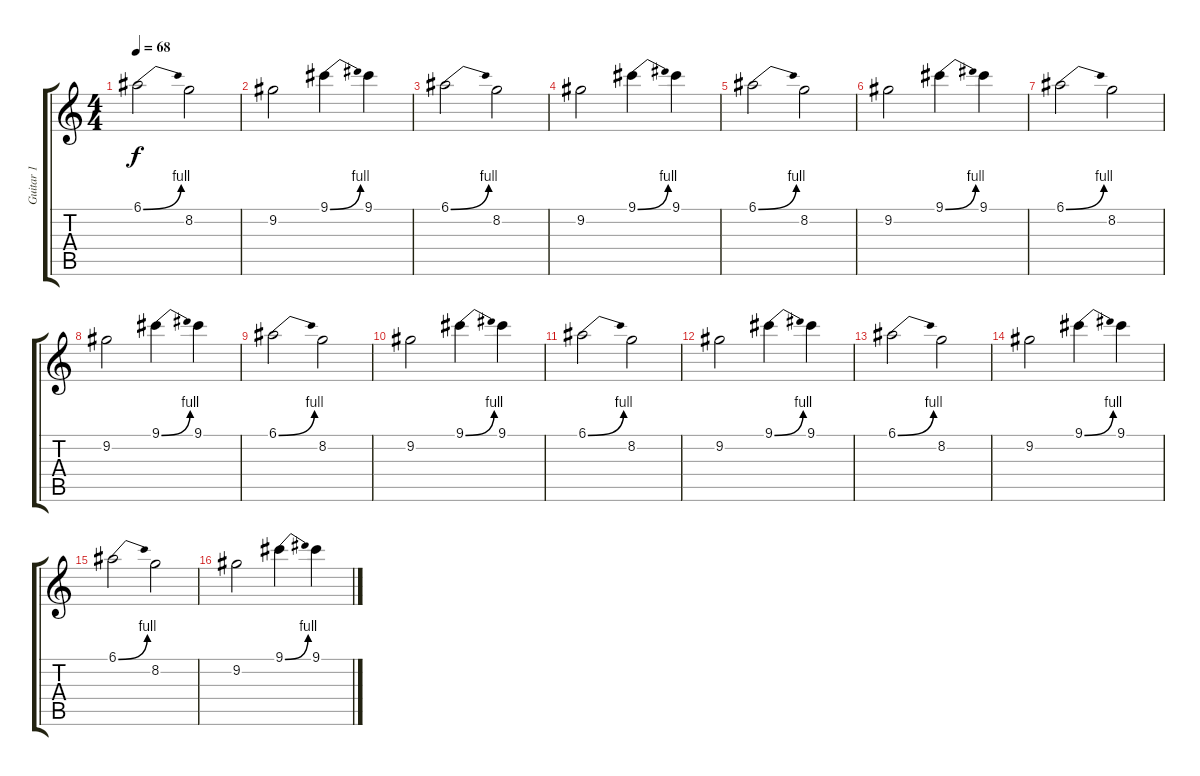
\track ("Guitar 1" "Guitar 1") {instrument distortionguitar}
\staff {score tabs}
\tuning (E4 B3 G3 D3 A2 E2) {hide}
\ts (4 4)
\tempo 68
\clef g2
\ks c
6.1{be (bend 0 0 60 4)}.2{dy f} 8.2.2 |
9.2.2 9.1{be (bend 0 0 60 4)}.4 9.1.4 |
6.1{be (bend 0 0 60 4)}.2 8.2.2 |
9.2.2 9.1{be (bend 0 0 60 4)}.4 9.1.4 |
6.1{be (bend 0 0 60 4)}.2 8.2.2 |
9.2.2 9.1{be (bend 0 0 60 4)}.4 9.1.4 |
6.1{be (bend 0 0 60 4)}.2 8.2.2 |
9.2.2 9.1{be (bend 0 0 60 4)}.4 9.1.4 |
6.1{be (bend 0 0 60 4)}.2 8.2.2 |
9.2.2 9.1{be (bend 0 0 60 4)}.4 9.1.4 |
\section ("" "")
6.1{be (bend 0 0 60 4)}.2{volume 10} 8.2.2 |
9.2.2 9.1{be (bend 0 0 60 4)}.4 9.1.4 |
6.1{be (bend 0 0 60 4)}.2{volume 7} 8.2.2 |
9.2.2 9.1{be (bend 0 0 60 4)}.4 9.1.4 |
6.1{be (bend 0 0 60 4)}.2{volume 5} 8.2.2 |
9.2.2 9.1{be (bend 0 0 60 4)}.4 9.1.4
